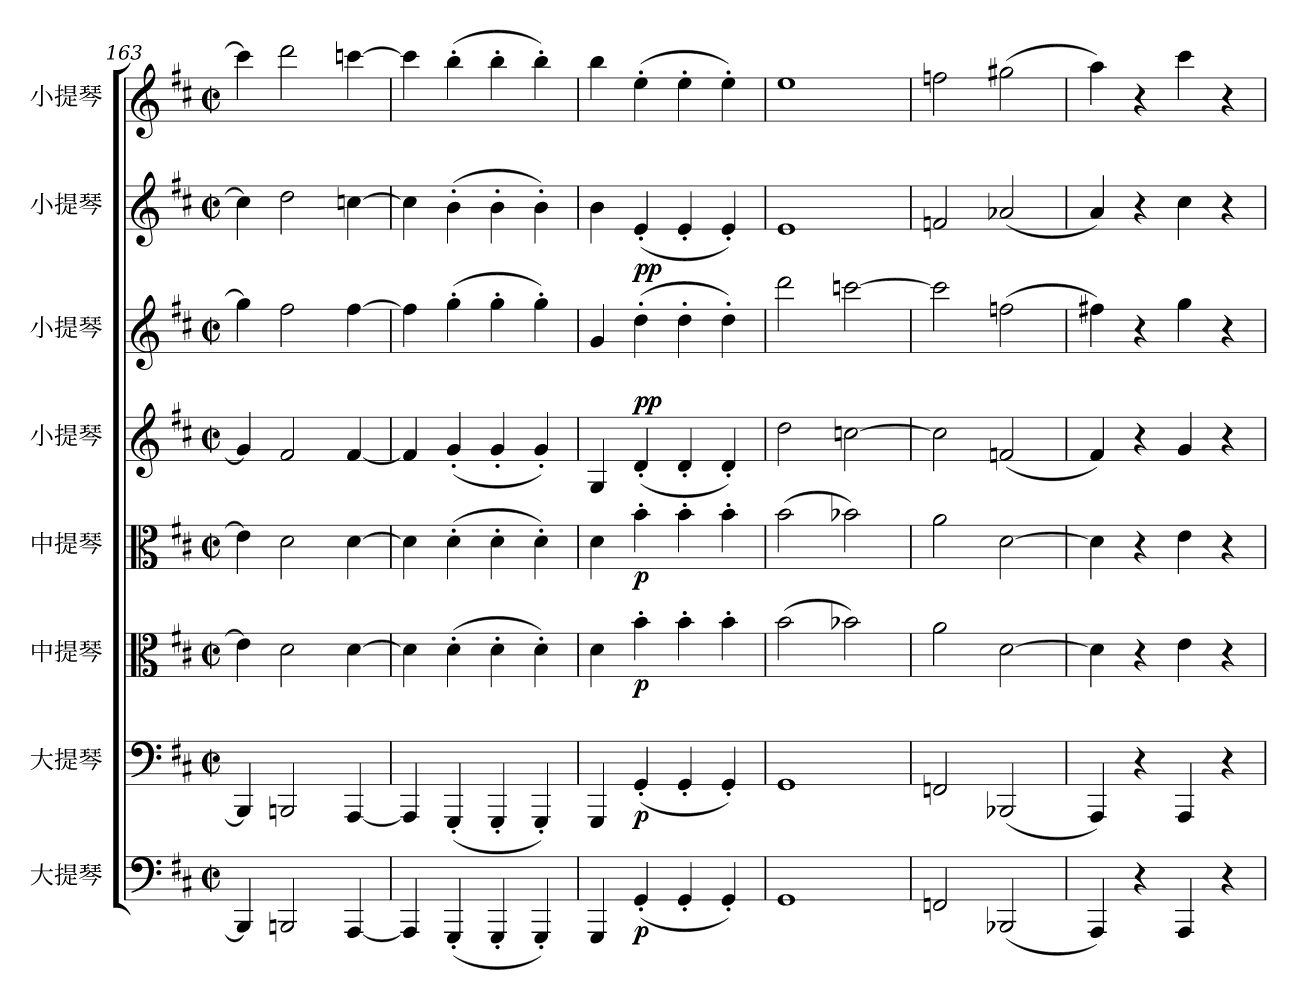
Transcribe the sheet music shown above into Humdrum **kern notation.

**kern	**dynam	**kern	**dynam	**kern	**dynam	**kern	**dynam	**kern	**dynam	**kern	**dynam	**kern	**kern
*part8	*part8	*part7	*part7	*part6	*part6	*part5	*part5	*part4	*part4	*part3	*part3	*part2	*part1
*staff8	*staff8	*staff7	*staff7	*staff6	*staff6	*staff5	*staff5	*staff4	*staff4	*staff3	*staff3	*staff2	*staff1
*I"大提琴	*	*I"大提琴	*	*I"中提琴	*	*I"中提琴	*	*I"小提琴	*	*I"小提琴	*	*I"小提琴	*I"小提琴
*clefF4	*	*clefF4	*	*clefC3	*	*clefC3	*	*clefG2	*	*clefG2	*	*clefG2	*clefG2
*k[f#c#]	*	*k[f#c#]	*	*k[f#c#]	*	*k[f#c#]	*	*k[f#c#]	*	*k[f#c#]	*	*k[f#c#]	*k[f#c#]
*M2/2	*	*M2/2	*	*M2/2	*	*M2/2	*	*M2/2	*	*M2/2	*	*M2/2	*M2/2
*met(c|)	*	*met(c|)	*	*met(c|)	*	*met(c|)	*	*met(c|)	*	*met(c|)	*	*met(c|)	*met(c|)
=163	=163	=163	=163	=163	=163	=163	=163	=163	=163	=163	=163	=163	=163
4BBB-/]	.	4BBB-/]	.	4e\]	.	4e\]	.	4g/]	.	4gg\]	.	4cc#\]	4ccc#\]
2BBBn/	.	2BBBn/	.	2d\	.	2d\	.	2f#/	.	2ff#\	.	2dd\	2ddd\
[4AAA/	.	[4AAA/	.	[4d\	.	[4d\	.	[4f#/	.	[4ff#\	.	[4ccn\	[4cccn\
!!LO:PB:g=z
=164	=164	=164	=164	=164	=164	=164	=164	=164	=164	=164	=164	=164	=164
4AAA/]	.	4AAA/]	.	4d\]	.	4d\]	.	4f#/]	.	4ff#\]	.	4cc\]	4ccc\]
(<4GGG'/	.	(<4GGG'/	.	(>4d'\	.	(>4d'\	.	(<4g'/	.	(>4gg'\	.	(>4b'\	(>4bb'\
4GGG'/	.	4GGG'/	.	4d'\	.	4d'\	.	4g'/	.	4gg'\	.	4b'\	4bb'\
4GGG'/)	.	4GGG'/)	.	4d'\)	.	4d'\)	.	4g'/)	.	4gg'\)	.	4b'\)	4bb'\)
=165	=165	=165	=165	=165	=165	=165	=165	=165	=165	=165	=165	=165	=165
4GGG/	.	4GGG/	.	4d\	.	4d\	.	4G/	.	4g/	.	4b\	4bb\
!	!LO:DY:b	!	!LO:DY:b	!	!LO:DY:b	!	!LO:DY:b	!	!LO:DY:b	!	!	!	!
!	!	!	!	!	!	!	!	!	!LO:DY:n=1:a	!	!LO:DY:b	!	!
!	!	!	!	!	!	!	!	!	!	!	!LO:DY:n=1:a	!	!
(<4GG'/	p	(<4GG'/	p	4b'\	p	4b'\	p	(<4d'/	p p	(>4dd'\	p p	(<4e'/	(>4ee'\
4GG'/	.	4GG'/	.	4b'\	.	4b'\	.	4d'/	.	4dd'\	.	4e'/	4ee'\
4GG'/)	.	4GG'/)	.	4b'\	.	4b'\	.	4d'/)	.	4dd'\)	.	4e'/)	4ee'\)
=166	=166	=166	=166	=166	=166	=166	=166	=166	=166	=166	=166	=166	=166
1GG	.	1GG	.	(>2b\	.	(>2b\	.	2dd\	.	2ddd\	.	1e	1ee
.	.	.	.	2b-X\)	.	2b-X\)	.	[2ccn\	.	[2cccn\	.	.	.
=167	=167	=167	=167	=167	=167	=167	=167	=167	=167	=167	=167	=167	=167
2FFn/	.	2FFn/	.	2a\	.	2a\	.	2cc\]	.	2ccc\]	.	2fn/	2ffn\
(<2BBB-X/	.	(<2BBB-X/	.	[2d\	.	[2d\	.	(<2fn/	.	(>2ffn\	.	(<2a-X/	(>2gg#X\
=168	=168	=168	=168	=168	=168	=168	=168	=168	=168	=168	=168	=168	=168
4AAA/)	.	4AAA/)	.	4d\]	.	4d\]	.	4f#/)	.	4ff#X\)	.	4a/)	4aa\)
4r	.	4r	.	4r	.	4r	.	4r	.	4r	.	4r	4r
4AAA/	.	4AAA/	.	4e\	.	4e\	.	4g/	.	4gg\	.	4cc#\	4ccc#\
4r	.	4r	.	4r	.	4r	.	4r	.	4r	.	4r	4r
=	=	=	=	=	=	=	=	=	=	=	=	=	=
*-	*-	*-	*-	*-	*-	*-	*-	*-	*-	*-	*-	*-	*-
